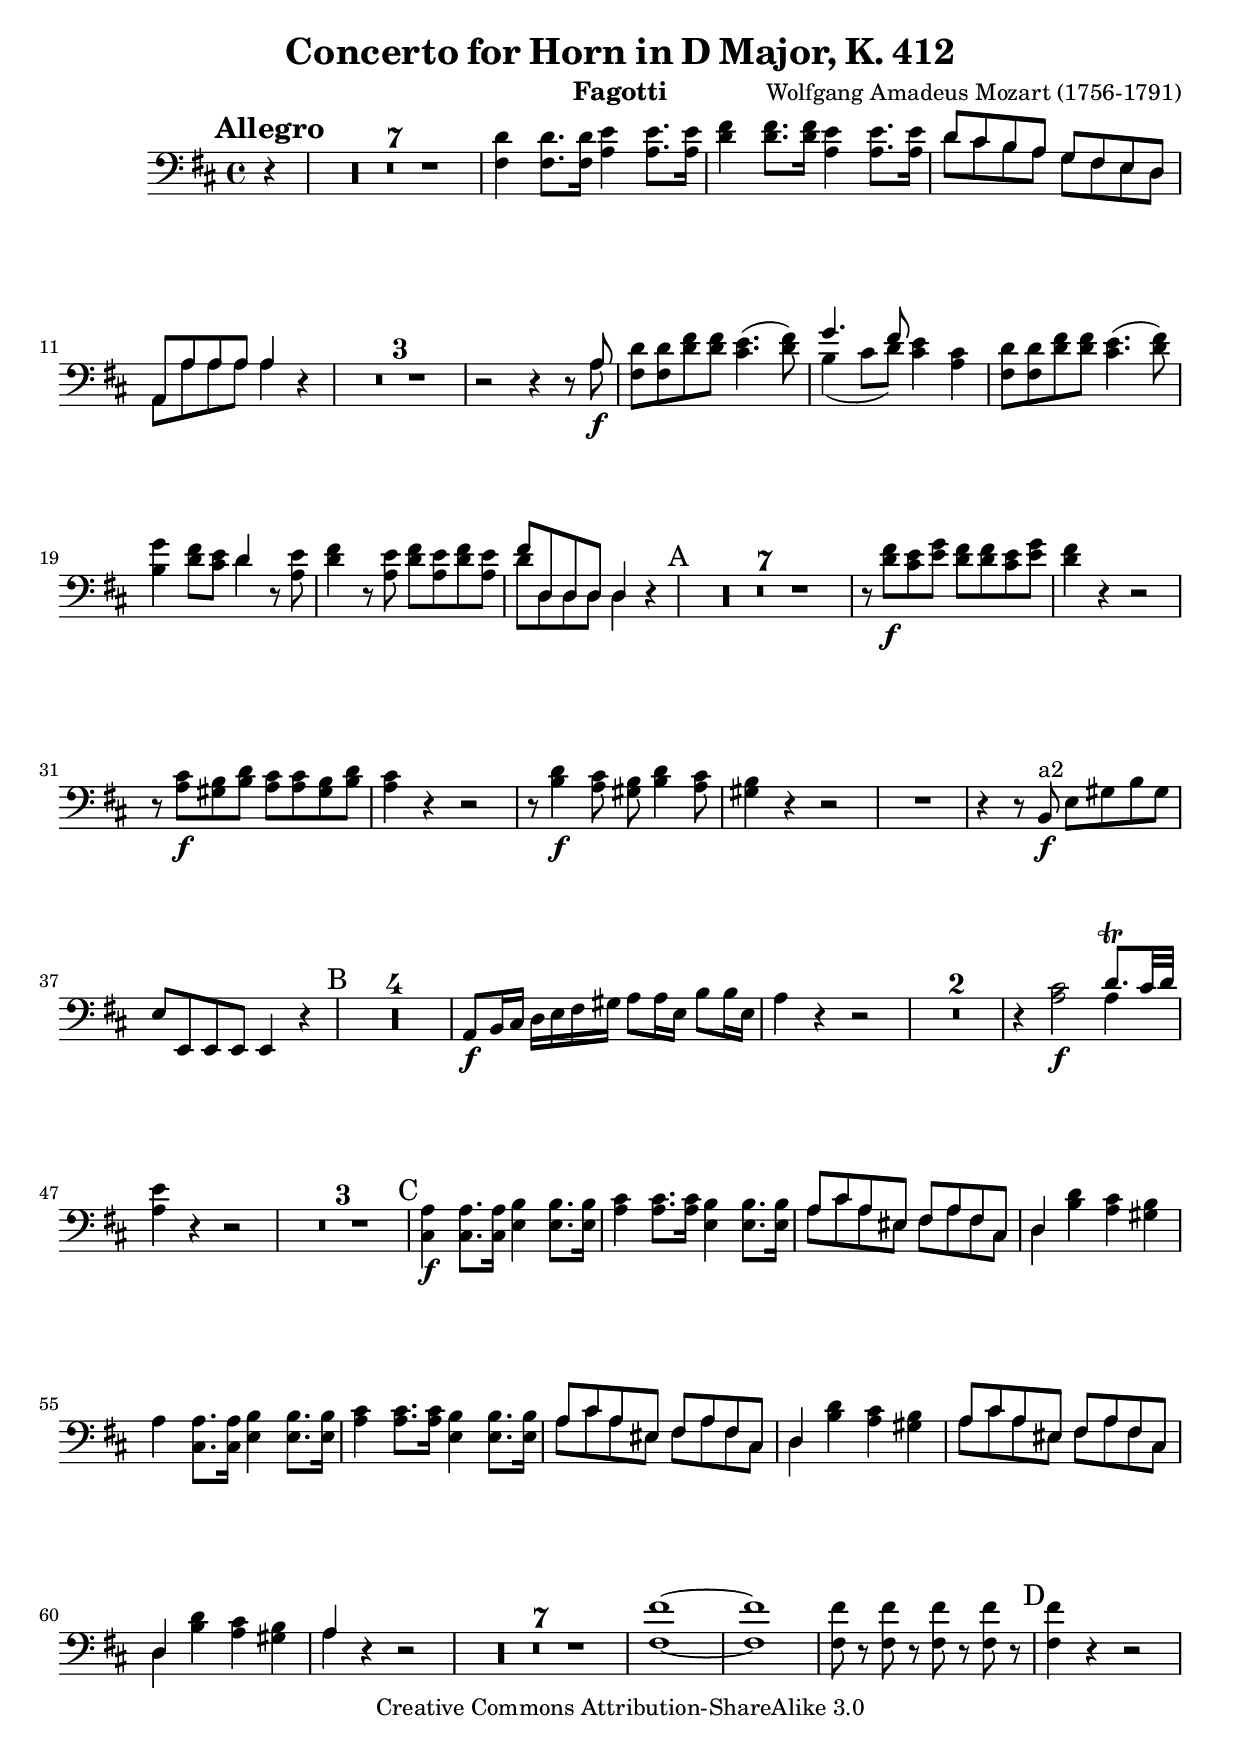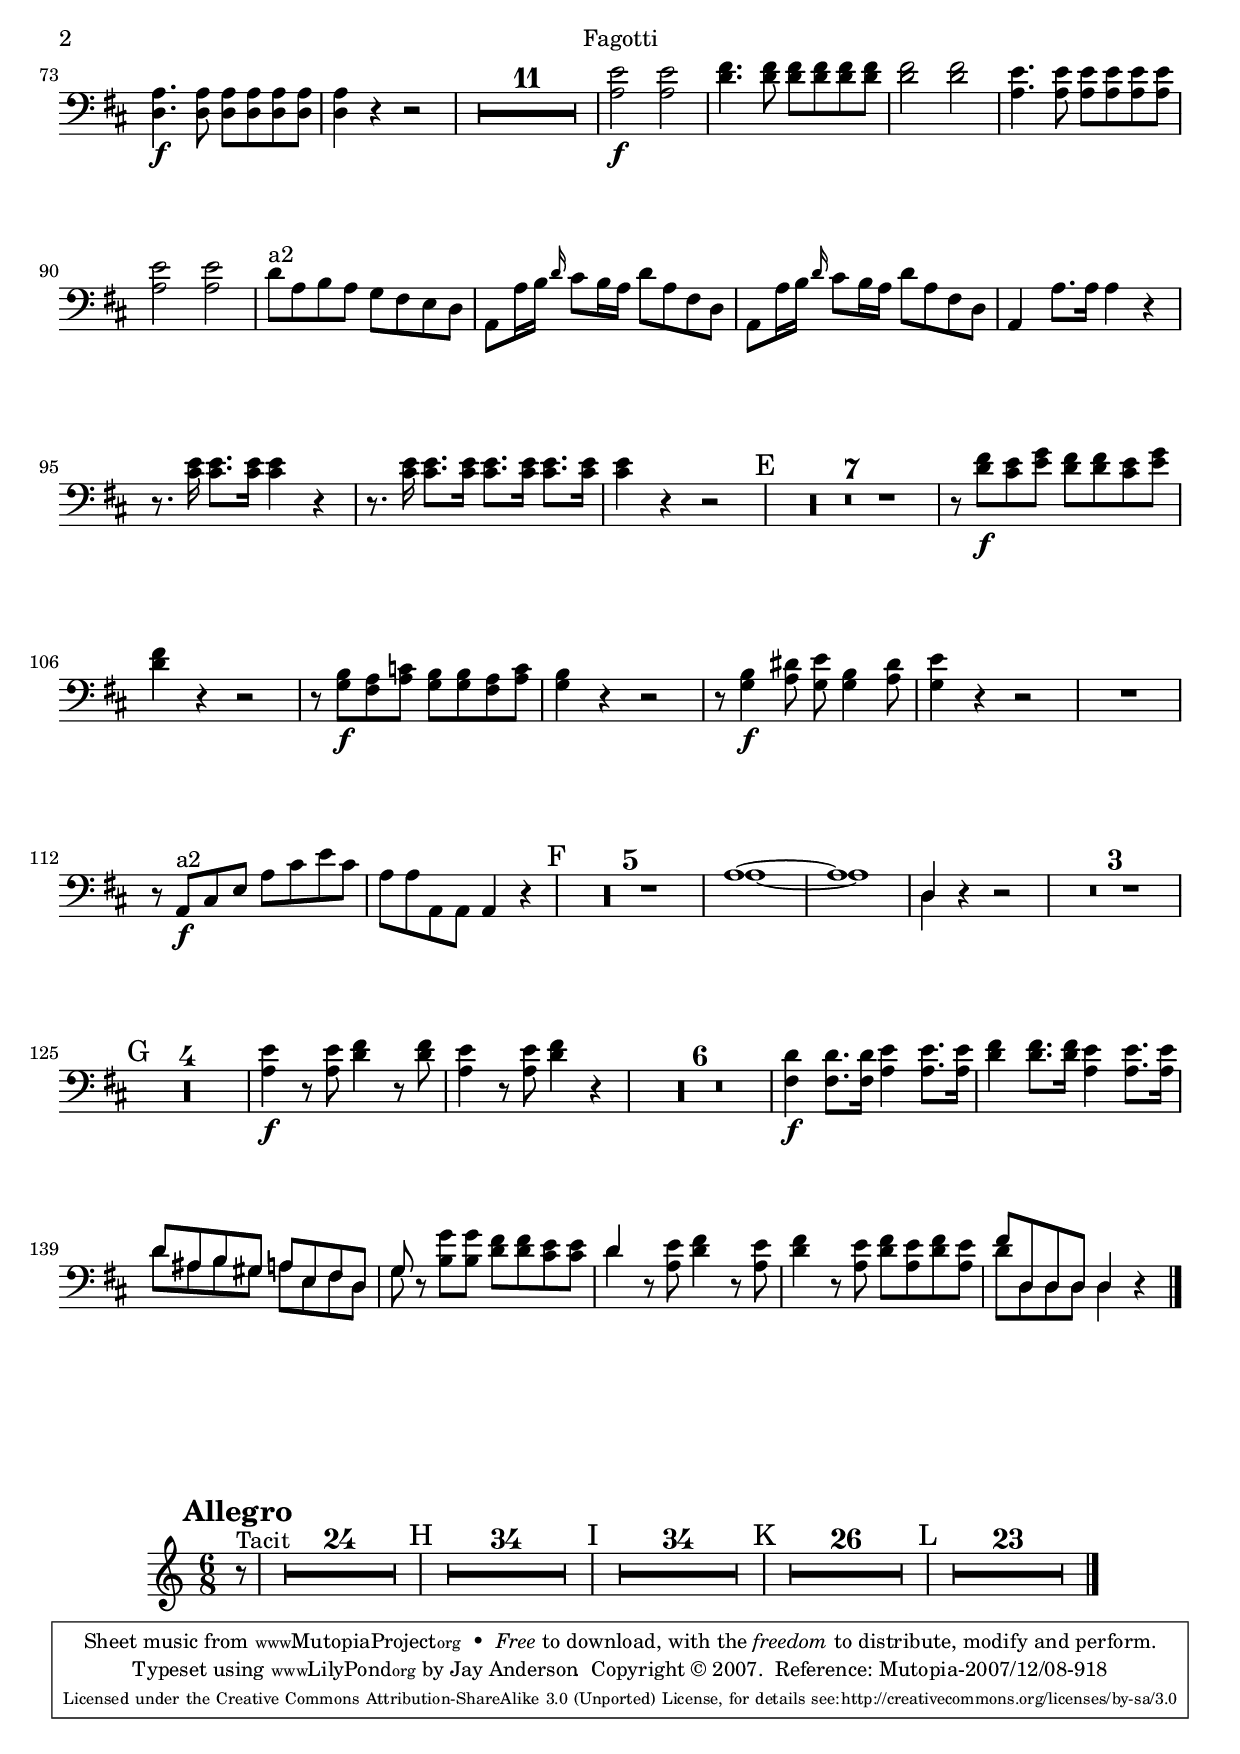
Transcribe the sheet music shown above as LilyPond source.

\version "2.13.10"

\include "defs.lyi"
\version "2.13.10"

\include "defs.lyi"

bassoonsMvtI = \relative c'
{
  \clef bass
  \key d \major
  r4
  R1*7 |
  <d fis,>4 <d fis,>8. <d fis,>16 <e a,>4 <e a,>8. <e a,>16 |
  <fis d>4 <fis d>8. <fis d>16 <e a,>4 <e a,>8. <e a,>16 |
  <<
    {
      d8 cis b a g fis e d |
      a a' a a a4
    }
    \\
    {
      d8 cis b a g fis e d |
      a a' a a a4
    }
  >> r4 |
  R1*3 |
  r2 r4 r8 << a \\ a\f >> |
  <fis d'> <fis d'> <d' fis> <d fis> <cis e>4.( <d fis>8) |
  << {g4. fis8} \\ {b,4( cis8 d)} >> <cis e>4 <a cis> |
  <fis d'>8 <fis d'> <d' fis> <d fis> <cis e>4.( <d fis>8) |
  <b g'>4 <d fis>8 <cis e> << d4 \\ d >> r8 <e a,> |
  <d fis>4 r8 <e a,> <d fis> <e a,> <d fis> <e a,> |
  << {fis8 d, d d d4} \\ {d'8 d, d d d4} >> r4 |
  R1*7 |
  r8 <d' fis>\f <e cis> <g e> <d fis> <d fis> <e cis> <g e> |
  <fis d>4 r r2 |
  r8 <a, cis>\f <b gis> <b d> <a cis> <a cis> <b gis> <b d> |
  <a cis>4 r r2 |
  r8 <b d>4\f <a cis>8 <gis b> <b d>4 <a cis>8 |
  <gis b>4 r r2 |
  R1 |
  r4 r8
  b,8^\aTwo\f e gis b gis |
  e e, e e e4 r |
  R1*4 |
  a8\f b16 cis d e fis gis a8 a16 e b'8 b16 e, |
  a4 r r2 |
  R1*2 |
  r4 <cis a>2\f << {d8.\trill cis32 d} \\ {a4} >> |
  <a e'>4 r r2 |
  R1*3 |
  <a cis,>4\f <a cis,>8. <a cis,>16 <b e,>4 <b e,>8. <b e,>16 |
  <cis a>4 <cis a>8. <cis a>16 <b e,>4 <b e,>8. <b e,>16 |
  <<
    {a8 cis a eis fis a fis cis | d4}
    \\
    {a'8 cis a eis fis a fis cis | d4}
  >> <b' d>4 <a cis> <gis b> |
  a4 <a cis,>8. <a cis,>16 <b e,>4 <b e,>8. <b e,>16 |
  <cis a>4 <cis a>8. <cis a>16 <b e,>4 <b e,>8. <b e,>16 |
  \repeat unfold 2
  {
    <<
      {a8 cis a eis fis a fis cis | d4}
      \\
      {a'8 cis a eis fis a fis cis | d4}
    >> <b' d>4 <a cis> <gis b> |
  }
  << a4 \\ a >> r r2 |
  R1*7 |
  <fis fis'>1~ | <fis fis'> |
  \repeat unfold 4 {<fis fis'>8 r} |
  <fis fis'>4 r r2 |
  <d a'>4.\f <d a'>8 <d a'> <d a'> <d a'> <d a'> |
  <d a'>4 r r2 |
  R1*11 |
  <a' e'>2\f <a e'> |
  <d fis>4. <d fis>8 <d fis> <d fis> <d fis> <d fis> |
  <d fis>2 <d fis> |
  <a e'>4. <a e'>8 <a e'> <a e'> <a e'> <a e'> |
  <a e'>2 <a e'> |
  d8^\aTwo a b a g fis e d |
  \repeat unfold 2
  {
    a a'16 b \grace d16 cis8 b16 a d8 a fis d |
  }
  a4 a'8. a16 a4 r |
  r8. <cis e>16 <cis e>8. <cis e>16 <cis e>4 r |
  r8. <cis e>16 \repeat unfold 3 {<cis e>8. <cis e>16} |
  <cis e>4 r r2 |
  R1*7 |
  r8 <d fis>\f <e cis> <g e> <d fis> <d fis> <e cis> <g e> |
  <fis d>4 r r2 |
  r8 <b, g>\f <a fis> <a c> <b g> <b g> <a fis> <a c> |
  <b g>4 r r2 |
  r8 <b g>4\f <a dis>8 <g e'> <g b>4 <a dis>8 |
  <g e'>4 r r2 |
  R1 |
  r8 a,^\aTwo\f cis e a cis e cis |
  a a a, a a4 r |
  R1*5 |
  <<
    {a'1~ | a | d,4}
    \\
    {a'1~ | a | d,4}
  >> r4 r2 |
  R1*7 |
  <a' e'>4\f r8 <a e'> <d fis>4 r8 <d fis>8 |
  <a e'>4 r8 <a e'> <d fis>4 r |
  R1*6 |
  <d fis,>4\f <d fis,>8. <d fis,>16 <e a,>4 <e a,>8. <e a,>16 |
  <fis d>4 <fis d>8. <fis d>16 <e a,>4 <e a,>8. <e a,>16 |
  <<
    {d8 ais b gis a e fis d | g}
    \\
    {d'8 ais b gis a e fis d | g}
  >> r8 <b g'> <b g'> <d fis> <d fis> <cis e> <cis e> |
  << d4 \\ d >> r8 <e a,>8 <fis d>4 r8 <e a,>8 |
  <fis d>4 r8 <e a,> <fis d> <e a,> <fis d> <e a,> |
  << {fis8 d, d d d4} \\ {d'8 d, d d d4} >> r4 |
}


\version "2.13.10"

\include "defs.lyi"

bassoonsMvtII = \relative c''
{
  r8^"Tacit"
  R2.*141 |
}



instrument = "Fagotti"

\paper
{
  ragged-last-bottom = ##f
}

\book
{
  \include "Header.lyi"
  \score
  {
    \new Staff
    {
      \set Score.skipBars = ##t
      << \bassoonsMvtI \outlineMvtI >>
    }
  }
  \score
  {
    \new Staff
    {
      \set Score.skipBars = ##t
      << \bassoonsMvtII \outlineMvtII >>
    }
  }
}

